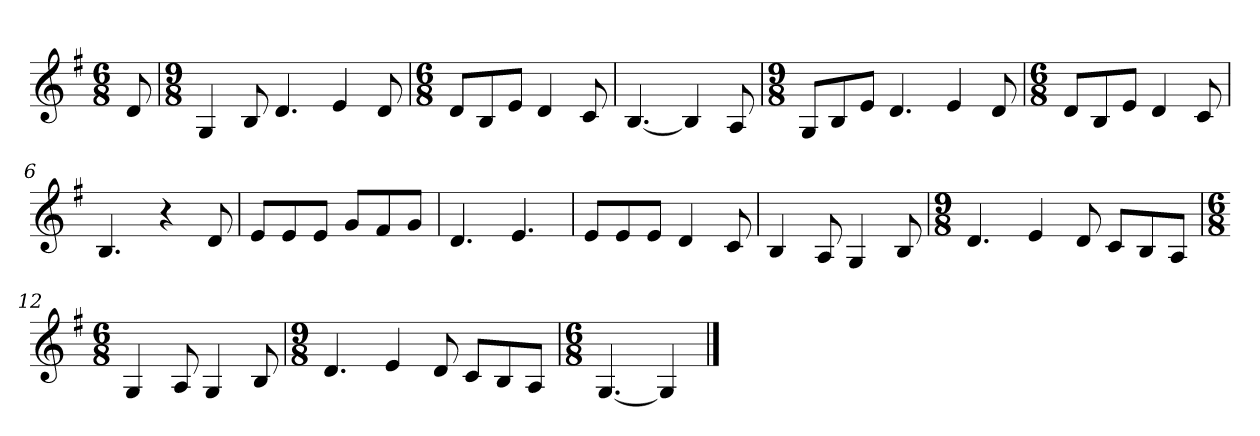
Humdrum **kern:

**kern
*part1
*staff1
*k[f#]
*M6/8
*MM120
=
8d
=1
*M9/8
4G
8B
4.d
4e
8d
=2
*M6/8
8dL
8B
8eJ
4d
8c
=3
[4.B
4B]
8A
=4
*M9/8
8GL
8B
8eJ
4.d
4e
8d
=5
*M6/8
8dL
8B
8eJ
4d
8c
=6
4.B
4r
8d
=7
8eL
8e
8eJ
8gL
8f#
8gJ
=8
4.d
4.e
=9
8eL
8e
8eJ
4d
8c
=10
4B
8A
4G
8B
=11
*M9/8
4.d
4e
8d
8cL
8B
8AJ
=12
*M6/8
4G
8A
4G
8B
=13
*M9/8
4.d
4e
8d
8cL
8B
8AJ
=14
*M6/8
[4.G
4G]
==
*-
